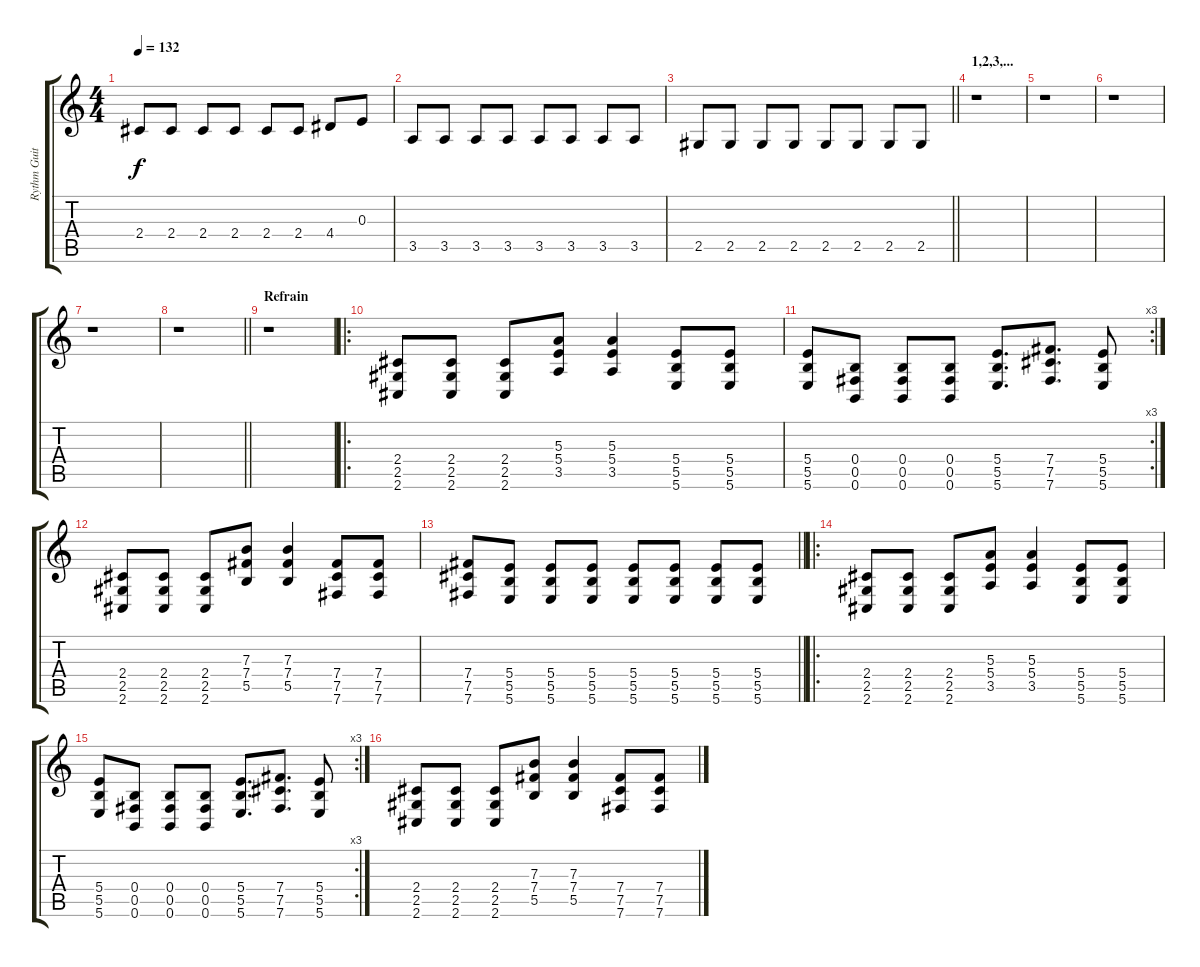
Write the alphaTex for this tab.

\track ("Rythm Guitar" "Rythm Guit") {instrument distortionguitar}
\staff {score tabs}
\tuning (Db4 Ab3 E3 B2 Gb2 B1) {hide}
\ts (4 4)
\tempo 132
\clef g2
\ks c
2.4.8{dy f} 2.4.8 2.4.8 2.4.8 2.4.8 2.4.8 4.4.8 0.3.8 |
3.5.8 3.5.8 3.5.8 3.5.8 3.5.8 3.5.8 3.5.8 3.5.8 |
\barLineRight lightlight
2.5.8 2.5.8 2.5.8 2.5.8 2.5.8 2.5.8 2.5.8 2.5.8 |
\section ("" "1,2,3,...")
r.1 |
r.1 |
r.1 |
r.1 |
\barLineRight lightlight
r.1 |
\section ("" "Refrain")
r.1 |
\ro
(2.4 2.5 2.6).8 (2.4 2.5 2.6).8 (2.4 2.5 2.6).8 (5.3 5.4 3.5).8 (5.3 5.4 3.5).4 (5.4 5.5 5.6).8 (5.4 5.5 5.6).8 |
\rc 3
(5.4 5.5 5.6).8 (0.4 0.5 0.6).8 (0.4 0.5 0.6).8 (0.4 0.5 0.6).8 (5.4 5.5 5.6).8{d} (7.4 7.5 7.6).8{d} (5.4 5.5 5.6).8 |
(2.4 2.5 2.6).8 (2.4 2.5 2.6).8 (2.4 2.5 2.6).8 (7.3 7.4 5.5).8 (7.3 7.4 5.5).4 (7.4 7.5 7.6).8 (7.4 7.5 7.6).8 |
\barLineRight lightlight
(7.4 7.5 7.6).8 (5.4 5.5 5.6).8 (5.4 5.5 5.6).8 (5.4 5.5 5.6).8 (5.4 5.5 5.6).8 (5.4 5.5 5.6).8 (5.4 5.5 5.6).8 (5.4 5.5 5.6).8 |
\ro
(2.4 2.5 2.6).8 (2.4 2.5 2.6).8 (2.4 2.5 2.6).8 (5.3 5.4 3.5).8 (5.3 5.4 3.5).4 (5.4 5.5 5.6).8 (5.4 5.5 5.6).8 |
\rc 3
(5.4 5.5 5.6).8 (0.4 0.5 0.6).8 (0.4 0.5 0.6).8 (0.4 0.5 0.6).8 (5.4 5.5 5.6).8{d} (7.4 7.5 7.6).8{d} (5.4 5.5 5.6).8 |
(2.4 2.5 2.6).8 (2.4 2.5 2.6).8 (2.4 2.5 2.6).8 (7.3 7.4 5.5).8 (7.3 7.4 5.5).4 (7.4 7.5 7.6).8 (7.4 7.5 7.6).8
